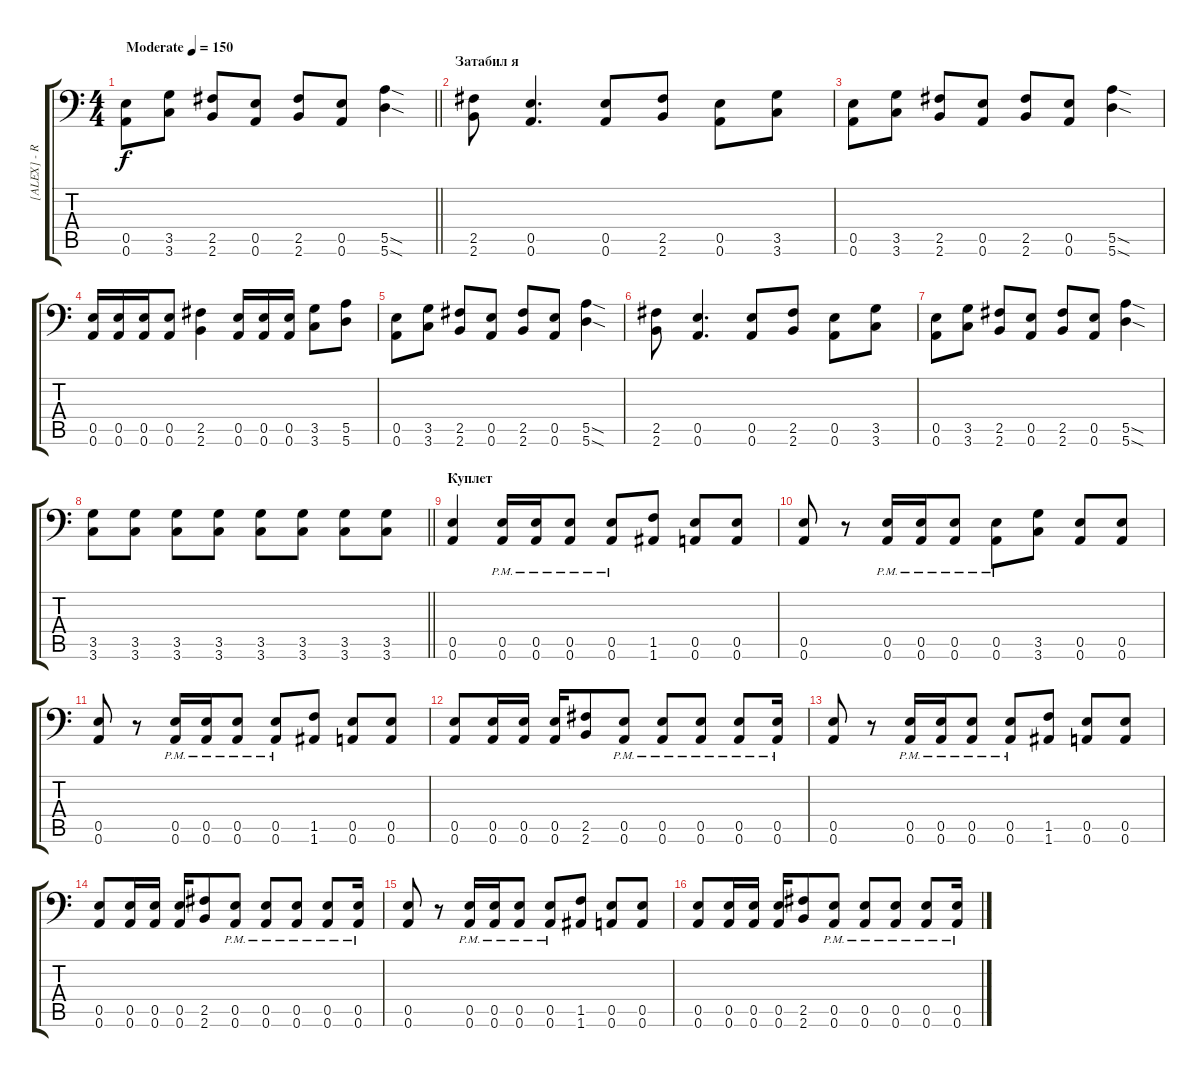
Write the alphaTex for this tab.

\track ("[ALEX] - Rhythm" "[ALEX] - R") {instrument distortionguitar}
\staff {score tabs}
\tuning (B3 Gb3 D3 A2 E2 A1) {hide}
\ts (4 4)
\tempo (150 "Moderate")
\clef f4
\barLineRight lightlight
\ks c
(0.5 0.6).8{dy f instrument distortionguitar} (3.5 3.6).8 (2.5 2.6).8 (0.5 0.6).8 (2.5 2.6).8 (0.5 0.6).8 (5.5{sod} 5.6{sod}).4 |
\section ("" "Затабил я")
(2.5 2.6).8 (0.5 0.6).4{d} (0.5 0.6).8 (2.5 2.6).8 (0.5 0.6).8 (3.5 3.6).8 |
(0.5 0.6).8 (3.5 3.6).8 (2.5 2.6).8 (0.5 0.6).8 (2.5 2.6).8 (0.5 0.6).8 (5.5{sod} 5.6{sod}).4 |
(0.5 0.6).16 (0.5 0.6).16 (0.5 0.6).16 (0.5 0.6).8 (2.5 2.6).4 (0.5 0.6).16 (0.5 0.6).16 (0.5 0.6).16 (3.5 3.6).8 (5.5 5.6).8 |
(0.5 0.6).8 (3.5 3.6).8 (2.5 2.6).8 (0.5 0.6).8 (2.5 2.6).8 (0.5 0.6).8 (5.5{sod} 5.6{sod}).4 |
(2.5 2.6).8 (0.5 0.6).4{d} (0.5 0.6).8 (2.5 2.6).8 (0.5 0.6).8 (3.5 3.6).8 |
(0.5 0.6).8 (3.5 3.6).8 (2.5 2.6).8 (0.5 0.6).8 (2.5 2.6).8 (0.5 0.6).8 (5.5{sod} 5.6{sod}).4 |
\barLineRight lightlight
(3.5 3.6).8 (3.5 3.6).8 (3.5 3.6).8 (3.5 3.6).8 (3.5 3.6).8 (3.5 3.6).8 (3.5 3.6).8 (3.5 3.6).8 |
\section ("" "Куплет")
(0.5 0.6).4 (0.5{pm} 0.6{pm}).16 (0.5{pm} 0.6{pm}).16 (0.5{pm} 0.6{pm}).8 (0.5{pm} 0.6{pm}).8 (1.5 1.6).8 (0.5 0.6).8 (0.5 0.6).8 |
(0.5 0.6).8 r.8 (0.5{pm} 0.6{pm}).16 (0.5{pm} 0.6{pm}).16 (0.5{pm} 0.6{pm}).8 (0.5{pm} 0.6{pm}).8 (3.5 3.6).8 (0.5 0.6).8 (0.5 0.6).8 |
(0.5 0.6).8 r.8 (0.5{pm} 0.6{pm}).16 (0.5{pm} 0.6{pm}).16 (0.5{pm} 0.6{pm}).8 (0.5{pm} 0.6{pm}).8 (1.5 1.6).8 (0.5 0.6).8 (0.5 0.6).8 |
(0.5 0.6).8 (0.5 0.6).16 (0.5 0.6).16 (0.5 0.6).16 (2.5 2.6).8 (0.5{pm} 0.6{pm}).8 (0.5{pm} 0.6{pm}).8 (0.5{pm} 0.6{pm}).8 (0.5{pm} 0.6{pm}).8 (0.5{pm} 0.6{pm}).16 |
(0.5 0.6).8 r.8 (0.5{pm} 0.6{pm}).16 (0.5{pm} 0.6{pm}).16 (0.5{pm} 0.6{pm}).8 (0.5{pm} 0.6{pm}).8 (1.5 1.6).8 (0.5 0.6).8 (0.5 0.6).8 |
(0.5 0.6).8 (0.5 0.6).16 (0.5 0.6).16 (0.5 0.6).16 (2.5 2.6).8 (0.5{pm} 0.6{pm}).8 (0.5{pm} 0.6{pm}).8 (0.5{pm} 0.6{pm}).8 (0.5{pm} 0.6{pm}).8 (0.5{pm} 0.6{pm}).16 |
(0.5 0.6).8 r.8 (0.5{pm} 0.6{pm}).16 (0.5{pm} 0.6{pm}).16 (0.5{pm} 0.6{pm}).8 (0.5{pm} 0.6{pm}).8 (1.5 1.6).8 (0.5 0.6).8 (0.5 0.6).8 |
(0.5 0.6).8 (0.5 0.6).16 (0.5 0.6).16 (0.5 0.6).16 (2.5 2.6).8 (0.5{pm} 0.6{pm}).8 (0.5{pm} 0.6{pm}).8 (0.5{pm} 0.6{pm}).8 (0.5{pm} 0.6{pm}).8 (0.5{pm} 0.6{pm}).16
